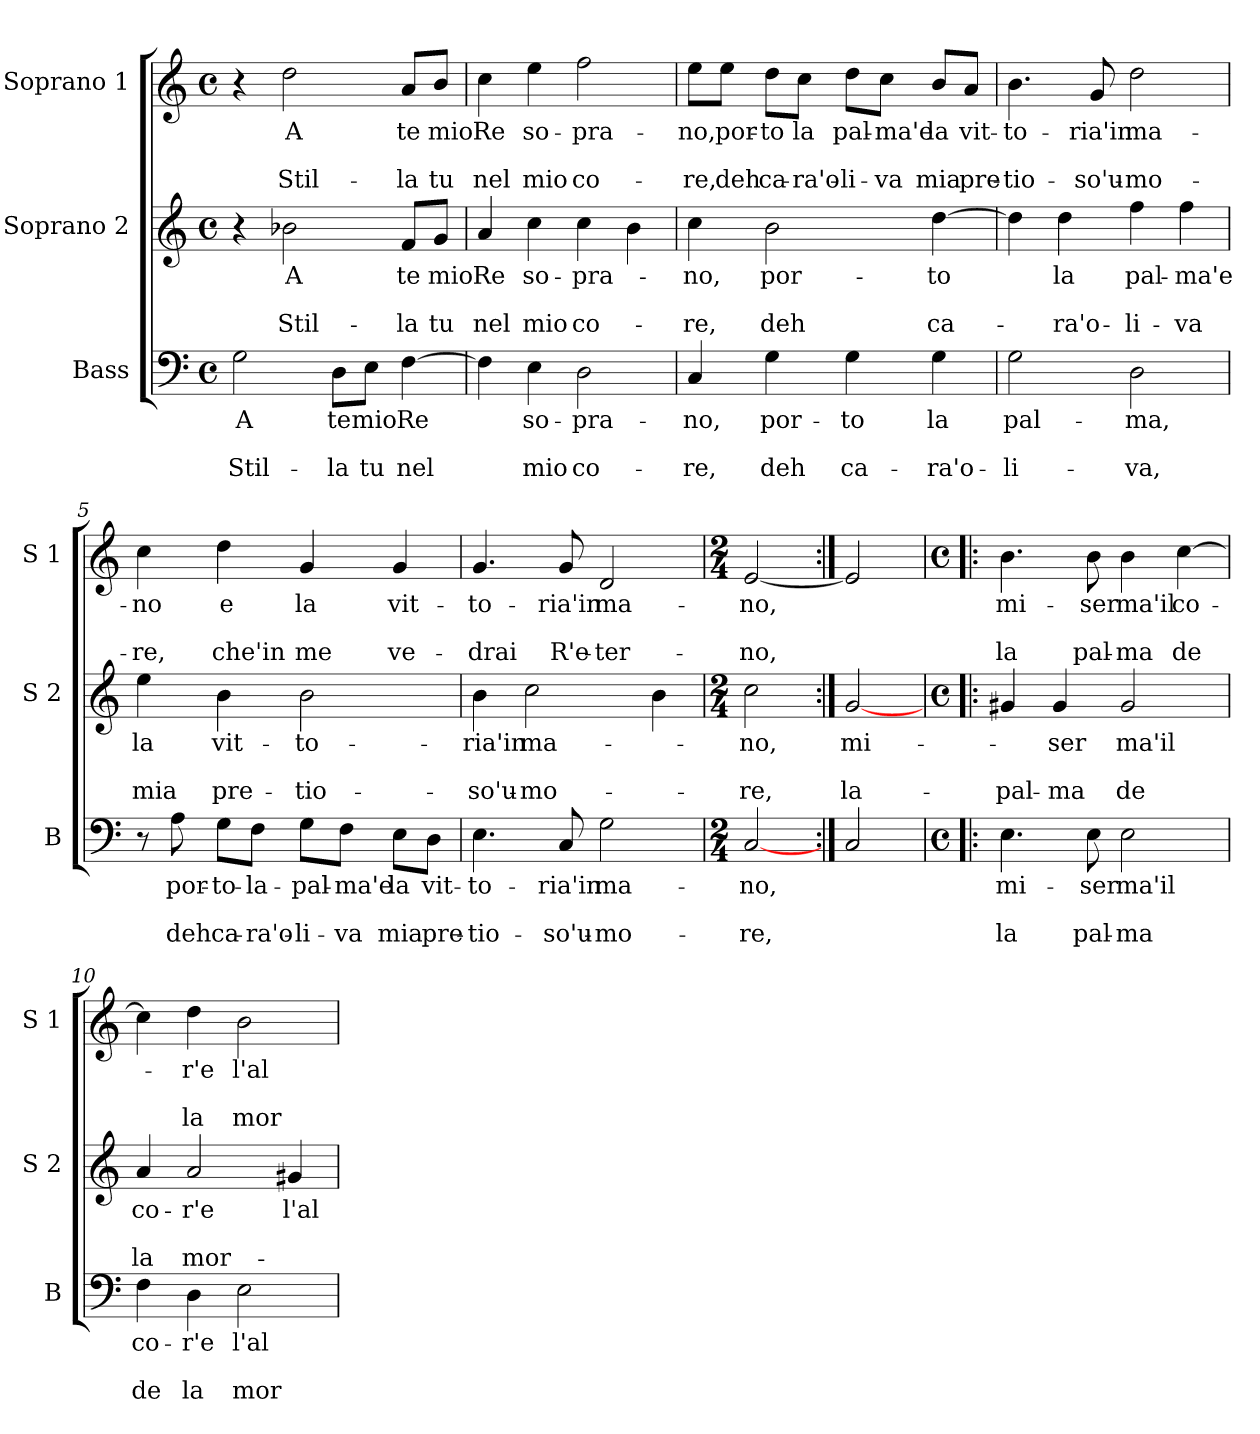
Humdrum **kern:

**kern	**text	**text	**text	**kern	**text	**text	**text	**kern	**text	**text	**text
*part3	*part3	*part3	*part3	*part2	*part2	*part2	*part2	*part1	*part1	*part1	*part1
*staff3	*staff3	*staff3	*staff3	*staff2	*staff2	*staff2	*staff2	*staff1	*staff1	*staff1	*staff1
*I"Bass	*	*	*	*I"Soprano 2	*	*	*	*I"Soprano 1	*	*	*
*I'B	*	*	*	*I'S 2	*	*	*	*I'S 1	*	*	*
*clefF4	*	*	*	*clefG2	*	*	*	*clefG2	*	*	*
*k[]	*	*	*	*k[]	*	*	*	*k[]	*	*	*
*C:	*	*	*	*C:	*	*	*	*C:	*	*	*
*M4/4	*	*	*	*M4/4	*	*	*	*M4/4	*	*	*
*met(c)	*	*	*	*met(c)	*	*	*	*met(c)	*	*	*
=1	=1	=1	=1	=1	=1	=1	=1	=1	=1	=1	=1
!	!LO:LY:b	!	!LO:LY:b	!	!	!	!	!	!	!	!
2G\	A	.	Stil-	4r	.	.	.	4r	.	.	.
!	!	!	!	!	!LO:LY:b	!	!LO:LY:b	!	!LO:LY:b	!	!LO:LY:b
.	.	.	.	2b-X\	A	.	Stil-	2dd\	A	.	Stil-
!	!LO:LY:b	!	!LO:LY:b	!	!	!	!	!	!	!	!
8D\L	te	.	-la	.	.	.	.	.	.	.	.
!	!LO:LY:b	!	!LO:LY:b	!	!	!	!	!	!	!	!
8E\J	mio	.	tu	.	.	.	.	.	.	.	.
!	!LO:LY:b	!	!LO:LY:b	!	!LO:LY:b	!	!LO:LY:b	!	!LO:LY:b	!	!LO:LY:b
[4F\	Re	.	nel	8f/L	te	.	-la	8a/L	te	.	-la
!	!	!	!	!	!LO:LY:b	!	!LO:LY:b	!	!LO:LY:b	!	!LO:LY:b
.	.	.	.	8g/J	mio	.	tu	8b/J	mio	.	tu
=2	=2	=2	=2	=2	=2	=2	=2	=2	=2	=2	=2
!	!	!	!	!	!LO:LY:b	!	!LO:LY:b	!	!LO:LY:b	!	!LO:LY:b
4F\]	.	.	.	4a/	Re	.	nel	4cc\	Re	.	nel
!	!LO:LY:b	!	!LO:LY:b	!	!LO:LY:b	!	!LO:LY:b	!	!LO:LY:b	!	!LO:LY:b
4E\	so-	.	mio	4cc\	so-	.	mio	4ee\	so-	.	mio
!	!LO:LY:b	!	!LO:LY:b	!	!LO:LY:b	!	!LO:LY:b	!	!LO:LY:b	!	!LO:LY:b
2D\	-pra-	.	co-	4cc\	-pra-	.	co-	2ff\	-pra-	.	co-
.	.	.	.	4b\	.	.	.	.	.	.	.
=3	=3	=3	=3	=3	=3	=3	=3	=3	=3	=3	=3
!	!LO:LY:b	!	!LO:LY:b	!	!LO:LY:b	!	!LO:LY:b	!	!LO:LY:b	!	!LO:LY:b
4C/	-no,	.	-re,	4cc\	-no,	.	-re,	8ee\L	-no,	.	-re,
!	!	!	!	!	!	!	!	!	!LO:LY:b	!	!LO:LY:b
.	.	.	.	.	.	.	.	8ee\J	por-	.	deh
!	!LO:LY:b	!	!LO:LY:b	!	!LO:LY:b	!	!LO:LY:b	!	!LO:LY:b	!	!LO:LY:b
4G\	por-	.	deh	2b\	por-	.	deh	8dd\L	-to	.	ca-
!	!	!	!	!	!	!	!	!	!LO:LY:b	!	!LO:LY:b
.	.	.	.	.	.	.	.	8cc\J	la	.	-ra'o-
!	!LO:LY:b	!	!LO:LY:b	!	!	!	!	!	!LO:LY:b	!	!LO:LY:b
4G\	-to	.	ca-	.	.	.	.	8dd\L	pal-	.	-li-
!	!	!	!	!	!	!	!	!	!LO:LY:b	!	!LO:LY:b
.	.	.	.	.	.	.	.	8cc\J	-ma'e	.	-va
!	!LO:LY:b	!	!LO:LY:b	!	!LO:LY:b	!	!LO:LY:b	!	!LO:LY:b	!	!LO:LY:b
4G\	la	.	-ra'o-	[4dd\	-to	.	ca-	8b/L	la	.	mia
!	!	!	!	!	!	!	!	!	!LO:LY:b	!	!LO:LY:b
.	.	.	.	.	.	.	.	8a/J	vit-	.	pre-
=4	=4	=4	=4	=4	=4	=4	=4	=4	=4	=4	=4
!	!LO:LY:b	!	!LO:LY:b	!	!	!	!	!	!LO:LY:b	!	!LO:LY:b
2G\	pal-	.	-li-	4dd\]	.	.	.	4.b\	-to-	.	-tio-
!	!	!	!	!	!LO:LY:b	!	!LO:LY:b	!	!	!	!
.	.	.	.	4dd\	la	.	-ra'o-	.	.	.	.
!	!	!	!	!	!	!	!	!	!LO:LY:b	!	!LO:LY:b
.	.	.	.	.	.	.	.	8g/	-ria'in	.	-so'u-
!	!LO:LY:b	!	!LO:LY:b	!	!LO:LY:b	!	!LO:LY:b	!	!LO:LY:b	!	!LO:LY:b
2D\	-ma,	.	-va,	4ff\	pal-	.	-li-	2dd\	ma-	.	-mo-
!	!	!	!	!	!LO:LY:b	!	!LO:LY:b	!	!	!	!
.	.	.	.	4ff\	-ma'e	.	-va	.	.	.	.
!!LO:LB:g=z
=5	=5	=5	=5	=5	=5	=5	=5	=5	=5	=5	=5
!	!	!	!	!	!LO:LY:b	!	!LO:LY:b	!	!LO:LY:b	!	!LO:LY:b
8r	.	.	.	4ee\	la	.	mia	4cc\	-no	.	-re,
!	!LO:LY:b	!	!LO:LY:b	!	!	!	!	!	!	!	!
8A\	por-	.	deh	.	.	.	.	.	.	.	.
!	!LO:LY:b	!	!LO:LY:b	!	!LO:LY:b	!	!LO:LY:b	!	!LO:LY:b	!	!LO:LY:b
8G\L	-to-	.	ca-	4b\	vit-	.	pre-	4dd\	e	.	che'in
!	!LO:LY:b	!	!LO:LY:b	!	!	!	!	!	!	!	!
8F\J	-la-	.	-ra'o-	.	.	.	.	.	.	.	.
!	!LO:LY:b	!	!LO:LY:b	!	!LO:LY:b	!	!LO:LY:b	!	!LO:LY:b	!	!LO:LY:b
8G\L	-pal-	.	-li-	2b\	-to-	.	-tio-	4g/	la	.	me
!	!LO:LY:b	!	!LO:LY:b	!	!	!	!	!	!	!	!
8F\J	-ma'e	.	-va	.	.	.	.	.	.	.	.
!	!LO:LY:b	!	!LO:LY:b	!	!	!	!	!	!LO:LY:b	!	!LO:LY:b
8E\L	la	.	mia	.	.	.	.	4g/	vit-	.	ve-
!	!LO:LY:b	!	!LO:LY:b	!	!	!	!	!	!	!	!
8D\J	vit-	.	pre-	.	.	.	.	.	.	.	.
=6	=6	=6	=6	=6	=6	=6	=6	=6	=6	=6	=6
!	!LO:LY:b	!	!LO:LY:b	!	!LO:LY:b	!	!LO:LY:b	!	!LO:LY:b	!	!LO:LY:b
4.E\	-to-	.	-tio-	4b\	-ria'in	.	-so'u-	4.g/	-to-	.	-drai
!	!	!	!	!	!LO:LY:b	!	!LO:LY:b	!	!	!	!
.	.	.	.	2cc\	ma-	.	-mo-	.	.	.	.
!	!LO:LY:b	!	!LO:LY:b	!	!	!	!	!	!LO:LY:b	!	!LO:LY:b
8C/	-ria'in	.	-so'u-	.	.	.	.	8g/	-ria'in	.	R'e-
!	!LO:LY:b	!	!LO:LY:b	!	!	!	!	!	!LO:LY:b	!	!LO:LY:b
2G\	ma-	.	-mo-	.	.	.	.	2d/	ma-	.	-ter-
.	.	.	.	4b\	.	.	.	.	.	.	.
=7	=7	=7	=7	=7	=7	=7	=7	=7	=7	=7	=7
*M2/4	*	*	*	*M2/4	*	*	*	*M2/4	*	*	*
!	!LO:LY:b	!	!LO:LY:b	!	!LO:LY:b	!	!LO:LY:b	!	!LO:LY:b	!	!LO:LY:b
[2C/	-no,	.	-re,	2cc\	-no,	.	-re,	[2e/	-no,	.	-no,
=8:|!	=8:|!	=8:|!	=8:|!	=8:|!	=8:|!	=8:|!	=8:|!	=8:|!	=8:|!	=8:|!	=8:|!
!	!	!	!	!	!LO:LY:b	!	!LO:LY:b	!	!	!	!
2C/	.	.	.	[2g/	mi-	.	la-	2e/]	.	.	.
=9!|:	=9!|:	=9!|:	=9!|:	=9!|:	=9!|:	=9!|:	=9!|:	=9!|:	=9!|:	=9!|:	=9!|:
*M4/4	*	*	*	*M4/4	*	*	*	*M4/4	*	*	*
*met(c)	*	*	*	*met(c)	*	*	*	*met(c)	*	*	*
!	!LO:LY:b	!	!LO:LY:b	!	!	!	!LO:LY:b	!	!LO:LY:b	!	!LO:LY:b
4.E\	mi-	.	la	4g#X/	.	.	-pal-	4.b\	mi-	.	la
!	!	!	!	!	!LO:LY:b	!	!LO:LY:b	!	!	!	!
.	.	.	.	4g#/	-ser	.	-ma	.	.	.	.
!	!LO:LY:b	!	!LO:LY:b	!	!	!	!	!	!LO:LY:b	!	!LO:LY:b
8E\	-ser	.	pal-	.	.	.	.	8b\	-ser	.	pal-
!	!LO:LY:b	!	!LO:LY:b	!	!LO:LY:b	!	!LO:LY:b	!	!LO:LY:b	!	!LO:LY:b
2E\	ma'il	.	-ma	2g#/	ma'il	.	de	4b\	ma'il	.	-ma
!	!	!	!	!	!	!	!	!	!LO:LY:b	!	!LO:LY:b
.	.	.	.	.	.	.	.	[4cc\	co-	.	de
!!LO:PB:g=z
=10	=10	=10	=10	=10	=10	=10	=10	=10	=10	=10	=10
!	!LO:LY:b	!	!LO:LY:b	!	!LO:LY:b	!	!LO:LY:b	!	!	!	!
4F\	co-	.	de	4a/	co-	.	la	4cc\]	.	.	.
!	!LO:LY:b	!	!LO:LY:b	!	!LO:LY:b	!	!LO:LY:b	!	!LO:LY:b	!	!LO:LY:b
4D\	-r'e	.	la	2a/	-r'e	.	mor-	4dd\	-r'e	.	la
!	!LO:LY:b	!	!LO:LY:b	!	!	!	!	!	!LO:LY:b	!	!LO:LY:b
2E\	l'al-	.	mor-	.	.	.	.	2b\	l'al-	.	mor-
!	!	!	!	!	!LO:LY:b	!	!	!	!	!	!
.	.	.	.	4g#X/	l'al-	.	.	.	.	.	.
=	=	=	=	=	=	=	=	=	=	=	=
*-	*-	*-	*-	*-	*-	*-	*-	*-	*-	*-	*-
